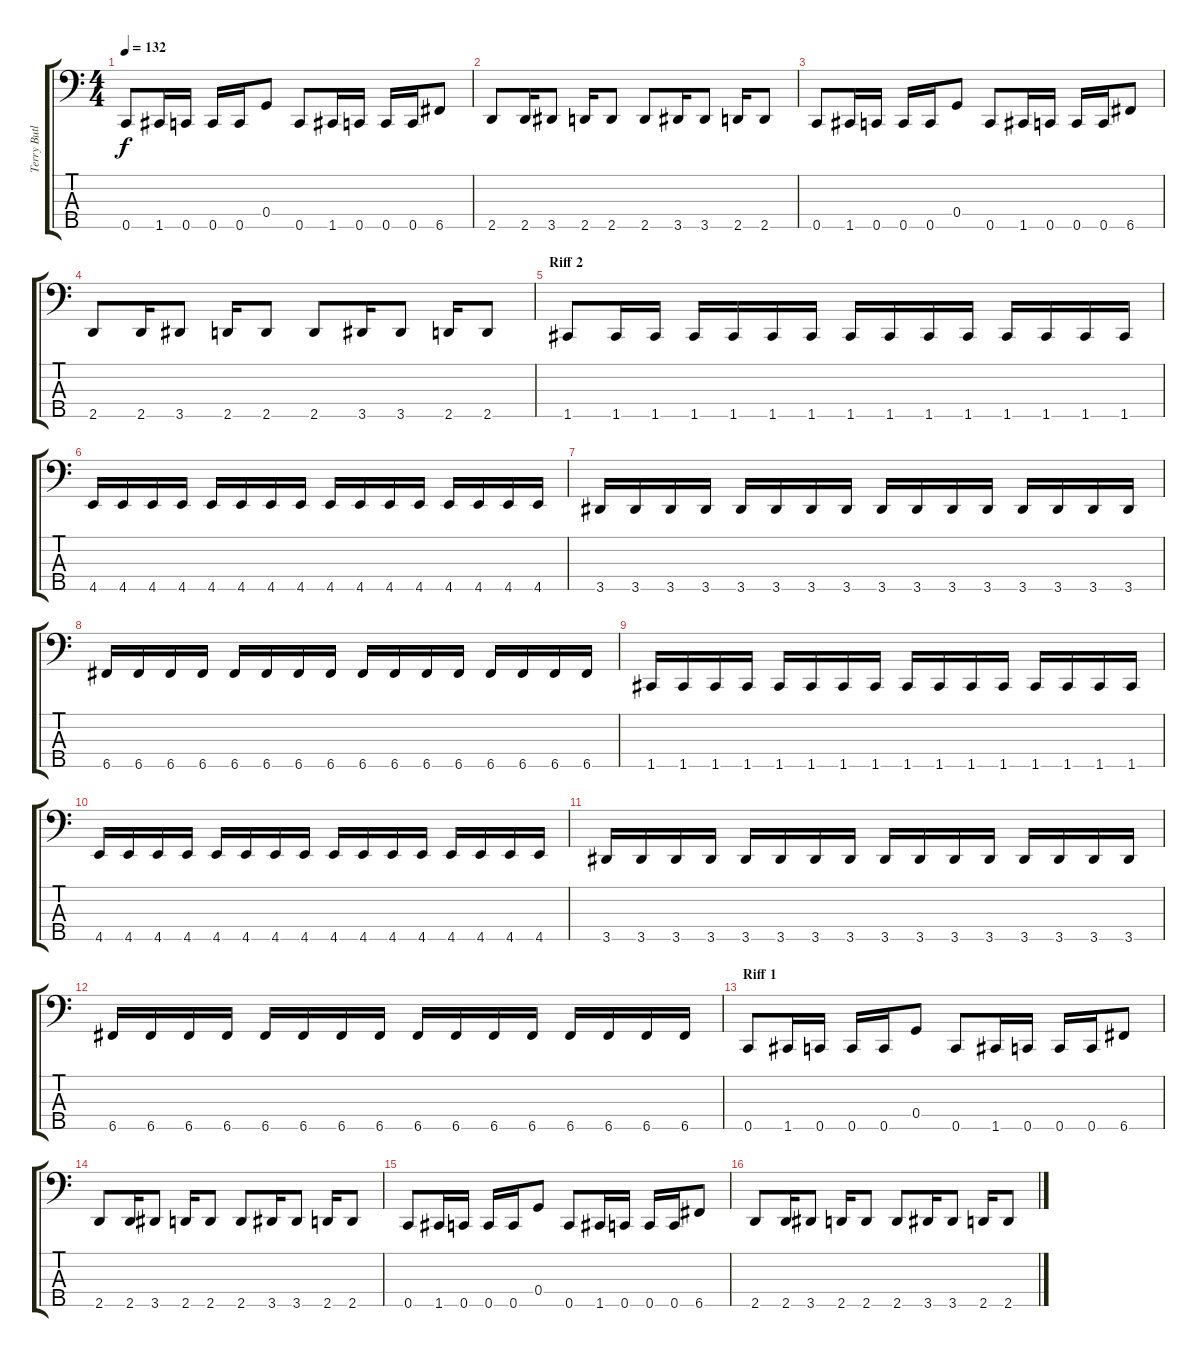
\track ("Terry Butler >>Bass" "Terry Butl") {instrument electricbasspick}
\staff {score tabs}
\tuning (A2 F2 C2 G1 C1) {hide}
\ts (4 4)
\tempo 132
\clef f4
\ks c
0.5.8{dy f} 1.5.16 0.5.16 0.5.16 0.5.16 0.4.8 0.5.8 1.5.16 0.5.16 0.5.16 0.5.16 6.5.8 |
2.5.8 2.5.16 3.5.8 2.5.16 2.5.8 2.5.8 3.5.16 3.5.8 2.5.16 2.5.8 |
0.5.8 1.5.16 0.5.16 0.5.16 0.5.16 0.4.8 0.5.8 1.5.16 0.5.16 0.5.16 0.5.16 6.5.8 |
2.5.8 2.5.16 3.5.8 2.5.16 2.5.8 2.5.8 3.5.16 3.5.8 2.5.16 2.5.8 |
\section ("" "Riff 2")
1.5.8 1.5.16 1.5.16 1.5.16 1.5.16 1.5.16 1.5.16 1.5.16 1.5.16 1.5.16 1.5.16 1.5.16 1.5.16 1.5.16 1.5.16 |
4.5.16 4.5.16 4.5.16 4.5.16 4.5.16 4.5.16 4.5.16 4.5.16 4.5.16 4.5.16 4.5.16 4.5.16 4.5.16 4.5.16 4.5.16 4.5.16 |
3.5.16 3.5.16 3.5.16 3.5.16 3.5.16 3.5.16 3.5.16 3.5.16 3.5.16 3.5.16 3.5.16 3.5.16 3.5.16 3.5.16 3.5.16 3.5.16 |
6.5.16 6.5.16 6.5.16 6.5.16 6.5.16 6.5.16 6.5.16 6.5.16 6.5.16 6.5.16 6.5.16 6.5.16 6.5.16 6.5.16 6.5.16 6.5.16 |
1.5.16 1.5.16 1.5.16 1.5.16 1.5.16 1.5.16 1.5.16 1.5.16 1.5.16 1.5.16 1.5.16 1.5.16 1.5.16 1.5.16 1.5.16 1.5.16 |
4.5.16 4.5.16 4.5.16 4.5.16 4.5.16 4.5.16 4.5.16 4.5.16 4.5.16 4.5.16 4.5.16 4.5.16 4.5.16 4.5.16 4.5.16 4.5.16 |
3.5.16 3.5.16 3.5.16 3.5.16 3.5.16 3.5.16 3.5.16 3.5.16 3.5.16 3.5.16 3.5.16 3.5.16 3.5.16 3.5.16 3.5.16 3.5.16 |
6.5.16 6.5.16 6.5.16 6.5.16 6.5.16 6.5.16 6.5.16 6.5.16 6.5.16 6.5.16 6.5.16 6.5.16 6.5.16 6.5.16 6.5.16 6.5.16 |
\section ("" "Riff 1")
0.5.8 1.5.16 0.5.16 0.5.16 0.5.16 0.4.8 0.5.8 1.5.16 0.5.16 0.5.16 0.5.16 6.5.8 |
2.5.8 2.5.16 3.5.8 2.5.16 2.5.8 2.5.8 3.5.16 3.5.8 2.5.16 2.5.8 |
0.5.8 1.5.16 0.5.16 0.5.16 0.5.16 0.4.8 0.5.8 1.5.16 0.5.16 0.5.16 0.5.16 6.5.8 |
2.5.8 2.5.16 3.5.8 2.5.16 2.5.8 2.5.8 3.5.16 3.5.8 2.5.16 2.5.8
